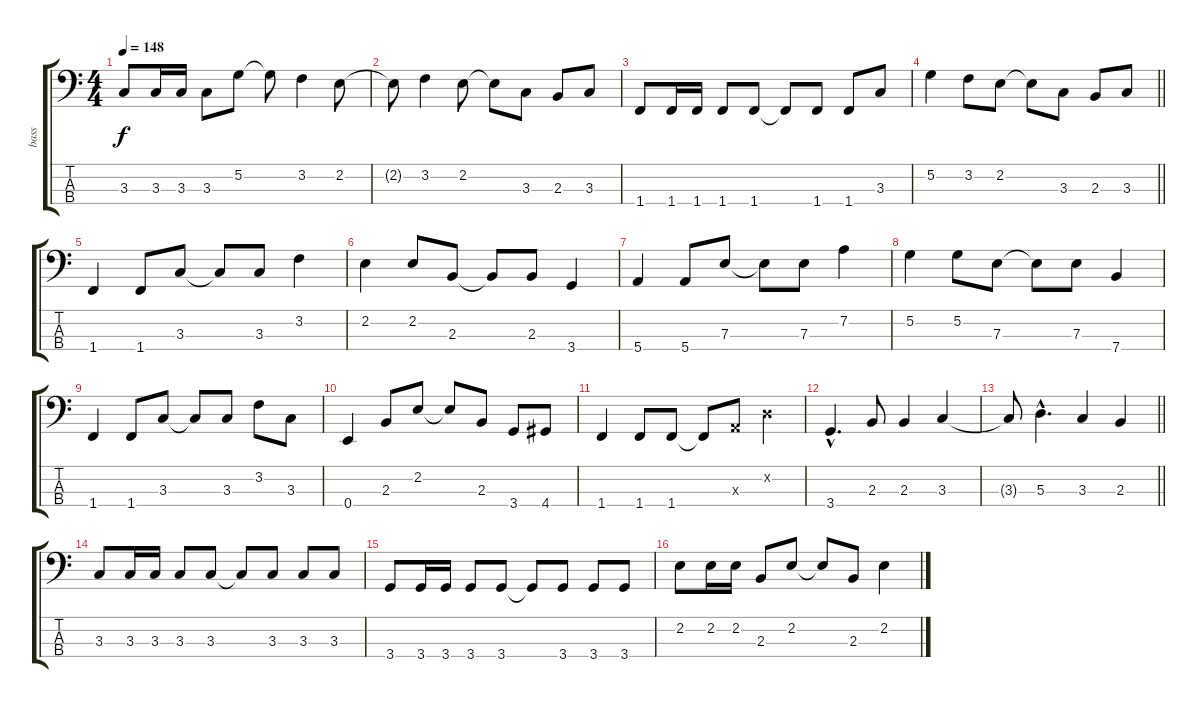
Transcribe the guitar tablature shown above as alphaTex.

\track ("bass" "bass") {instrument electricbasspick}
\staff {score tabs}
\tuning (G2 D2 A1 E1) {hide}
\ts (4 4)
\tempo 148
\clef f4
\ks c
3.3.8{dy f} 3.3.16 3.3.16 3.3.8 5.2.8 5.2{t}.8 3.2.4 2.2.8 |
2.2{t}.8 3.2.4 2.2.8 2.2{t}.8 3.3.8 2.3.8 3.3.8 |
1.4.8 1.4.16 1.4.16 1.4.8 1.4.8 1.4{t}.8 1.4.8 1.4.8 3.3.8 |
\barLineRight lightlight
5.2.4 3.2.8 2.2.8 2.2{t}.8 3.3.8 2.3.8 3.3.8 |
1.4.4 1.4.8 3.3.8 3.3{t}.8 3.3.8 3.2.4 |
2.2.4 2.2.8 2.3.8 2.3{t}.8 2.3.8 3.4.4 |
5.4.4 5.4.8 7.3.8 7.3{t}.8 7.3.8 7.2.4 |
5.2.4 5.2.8 7.3.8 7.3{t}.8 7.3.8 7.4.4 |
1.4.4 1.4.8 3.3.8 3.3{t}.8 3.3.8 3.2.8 3.3.8 |
0.4.4 2.3.8 2.2.8 2.2{t}.8 2.3.8 3.4.8 4.4.8 |
1.4.4 1.4.8 1.4.8 1.4{t}.8 0.3{x}.8 0.2{x}.4 |
3.4{hac}.4{d} 2.3.8 2.3.4 3.3.4 |
\barLineRight lightlight
3.3{t}.8 5.3{hac}.4{d} 3.3.4 2.3.4 |
3.3.8 3.3.16 3.3.16 3.3.8 3.3.8 3.3{t}.8 3.3.8 3.3.8 3.3.8 |
3.4.8 3.4.16 3.4.16 3.4.8 3.4.8 3.4{t}.8 3.4.8 3.4.8 3.4.8 |
2.2.8 2.2.16 2.2.16 2.3.8 2.2.8 2.2{t}.8 2.3.8 2.2.4
